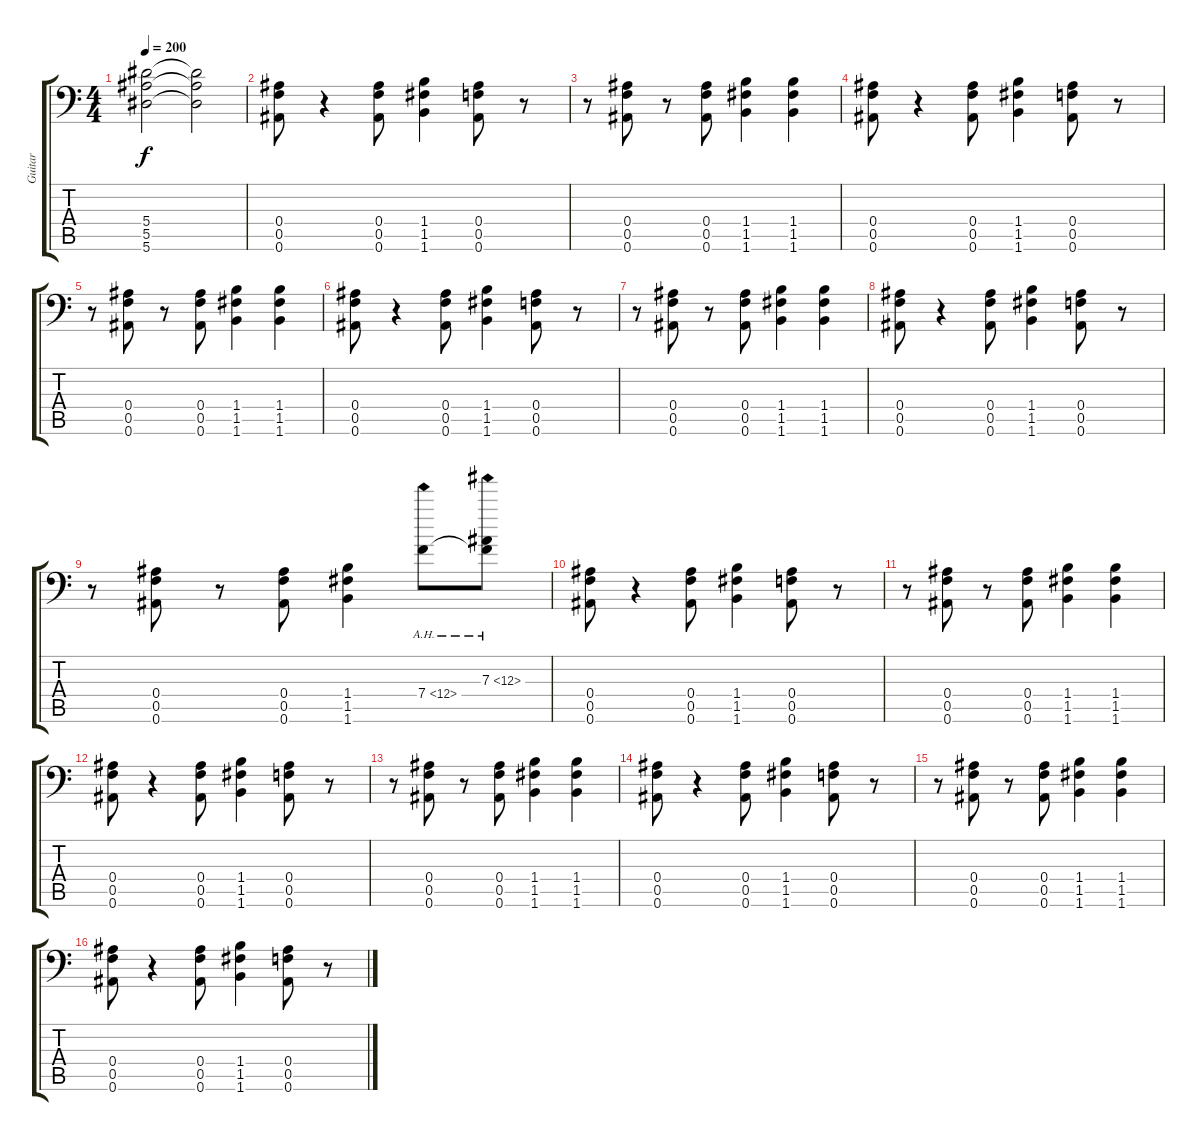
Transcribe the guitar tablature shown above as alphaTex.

\track ("Guitar" "Guitar") {instrument distortionguitar}
\staff {score tabs}
\tuning (C4 G3 Eb3 Bb2 F2 Bb1) {hide}
\ts (4 4)
\tempo 200
\clef f4
\ks c
(5.4{t} 5.5{t} 5.6{t}).2{dy f} (5.4{t} 5.5{t} 5.6{t}).2 |
(0.4 0.5 0.6).8 r.4 (0.4 0.5 0.6).8 (1.4 1.5 1.6).4 (0.4 0.5 0.6).8 r.8 |
r.8 (0.4 0.5 0.6).8 r.8 (0.4 0.5 0.6).8 (1.4 1.5 1.6).4 (1.4 1.5 1.6).4 |
(0.4 0.5 0.6).8 r.4 (0.4 0.5 0.6).8 (1.4 1.5 1.6).4 (0.4 0.5 0.6).8 r.8 |
r.8 (0.4 0.5 0.6).8 r.8 (0.4 0.5 0.6).8 (1.4 1.5 1.6).4 (1.4 1.5 1.6).4 |
(0.4 0.5 0.6).8 r.4 (0.4 0.5 0.6).8 (1.4 1.5 1.6).4 (0.4 0.5 0.6).8 r.8 |
r.8 (0.4 0.5 0.6).8 r.8 (0.4 0.5 0.6).8 (1.4 1.5 1.6).4 (1.4 1.5 1.6).4 |
(0.4 0.5 0.6).8 r.4 (0.4 0.5 0.6).8 (1.4 1.5 1.6).4 (0.4 0.5 0.6).8 r.8 |
r.8 (0.4 0.5 0.6).8 r.8 (0.4 0.5 0.6).8 (1.4 1.5 1.6).4 7.4{ah 5}.8 (7.3{ah 5} 7.4{t}).8 |
(0.4 0.5 0.6).8 r.4 (0.4 0.5 0.6).8 (1.4 1.5 1.6).4 (0.4 0.5 0.6).8 r.8 |
r.8 (0.4 0.5 0.6).8 r.8 (0.4 0.5 0.6).8 (1.4 1.5 1.6).4 (1.4 1.5 1.6).4 |
(0.4 0.5 0.6).8 r.4 (0.4 0.5 0.6).8 (1.4 1.5 1.6).4 (0.4 0.5 0.6).8 r.8 |
r.8 (0.4 0.5 0.6).8 r.8 (0.4 0.5 0.6).8 (1.4 1.5 1.6).4 (1.4 1.5 1.6).4 |
(0.4 0.5 0.6).8 r.4 (0.4 0.5 0.6).8 (1.4 1.5 1.6).4 (0.4 0.5 0.6).8 r.8 |
r.8 (0.4 0.5 0.6).8 r.8 (0.4 0.5 0.6).8 (1.4 1.5 1.6).4 (1.4 1.5 1.6).4 |
(0.4 0.5 0.6).8 r.4 (0.4 0.5 0.6).8 (1.4 1.5 1.6).4 (0.4 0.5 0.6).8 r.8
